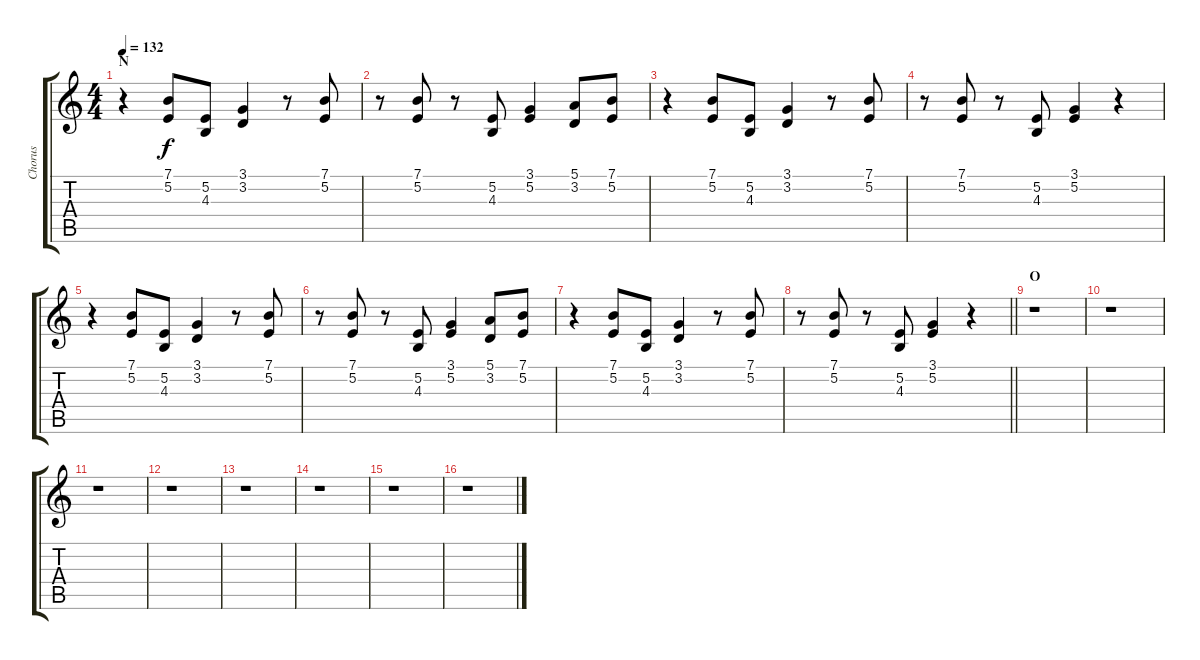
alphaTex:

\track ("Chorus" "Chorus") {instrument altosax}
\staff {score tabs}
\tuning (E4 B3 G3 D3 A2 E2) {hide}
\ts (4 4)
\section ("" "N")
\tempo 132
\clef g2
\ks c
r.4{dy f} (7.1 5.2).8 (5.2 4.3).8 (3.1 3.2).4 r.8 (7.1 5.2).8 |
r.8 (7.1 5.2).8 r.8 (5.2 4.3).8 (3.1 5.2).4 (5.1 3.2).8 (7.1 5.2).8 |
r.4 (7.1 5.2).8 (5.2 4.3).8 (3.1 3.2).4 r.8 (7.1 5.2).8 |
r.8 (7.1 5.2).8 r.8 (5.2 4.3).8 (3.1 5.2).4 r.4 |
r.4 (7.1 5.2).8 (5.2 4.3).8 (3.1 3.2).4 r.8 (7.1 5.2).8 |
r.8 (7.1 5.2).8 r.8 (5.2 4.3).8 (3.1 5.2).4 (5.1 3.2).8 (7.1 5.2).8 |
r.4 (7.1 5.2).8 (5.2 4.3).8 (3.1 3.2).4 r.8 (7.1 5.2).8 |
\barLineRight lightlight
r.8 (7.1 5.2).8 r.8 (5.2 4.3).8 (3.1 5.2).4 r.4 |
\section ("" "O")
r.1 |
r.1 |
r.1 |
r.1 |
r.1 |
r.1 |
r.1 |
r.1
